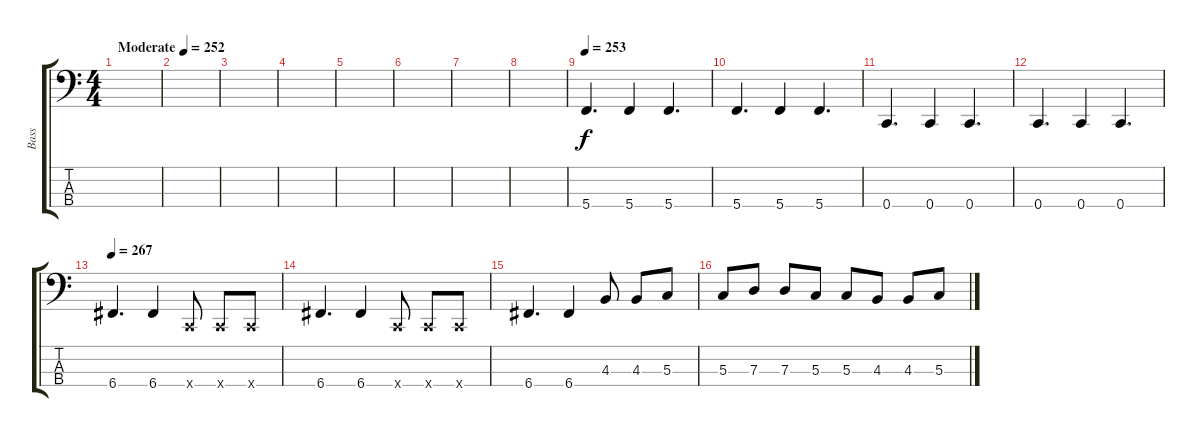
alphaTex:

\track ("Bass" "Bass") {instrument electricbasspick}
\staff {score tabs}
\tuning (F2 C2 G1 C1) {hide}
\ts (4 4)
\tempo (252 "Moderate")
\clef f4
\ks c
|
|
|
|
|
|
|
|
\tempo 253
5.4.4{d} 5.4.4 5.4.4{d} |
5.4.4{d} 5.4.4 5.4.4{d} |
0.4.4{d} 0.4.4 0.4.4{d} |
0.4.4{d} 0.4.4 0.4.4{d} |
\tempo 267
6.4.4{d} 6.4.4 0.4{x}.8 0.4{x}.8 0.4{x}.8 |
6.4.4{d} 6.4.4 0.4{x}.8 0.4{x}.8 0.4{x}.8 |
6.4.4{d} 6.4.4 4.3.8 4.3.8 5.3.8 |
5.3.8 7.3.8 7.3.8 5.3.8 5.3.8 4.3.8 4.3.8 5.3.8
